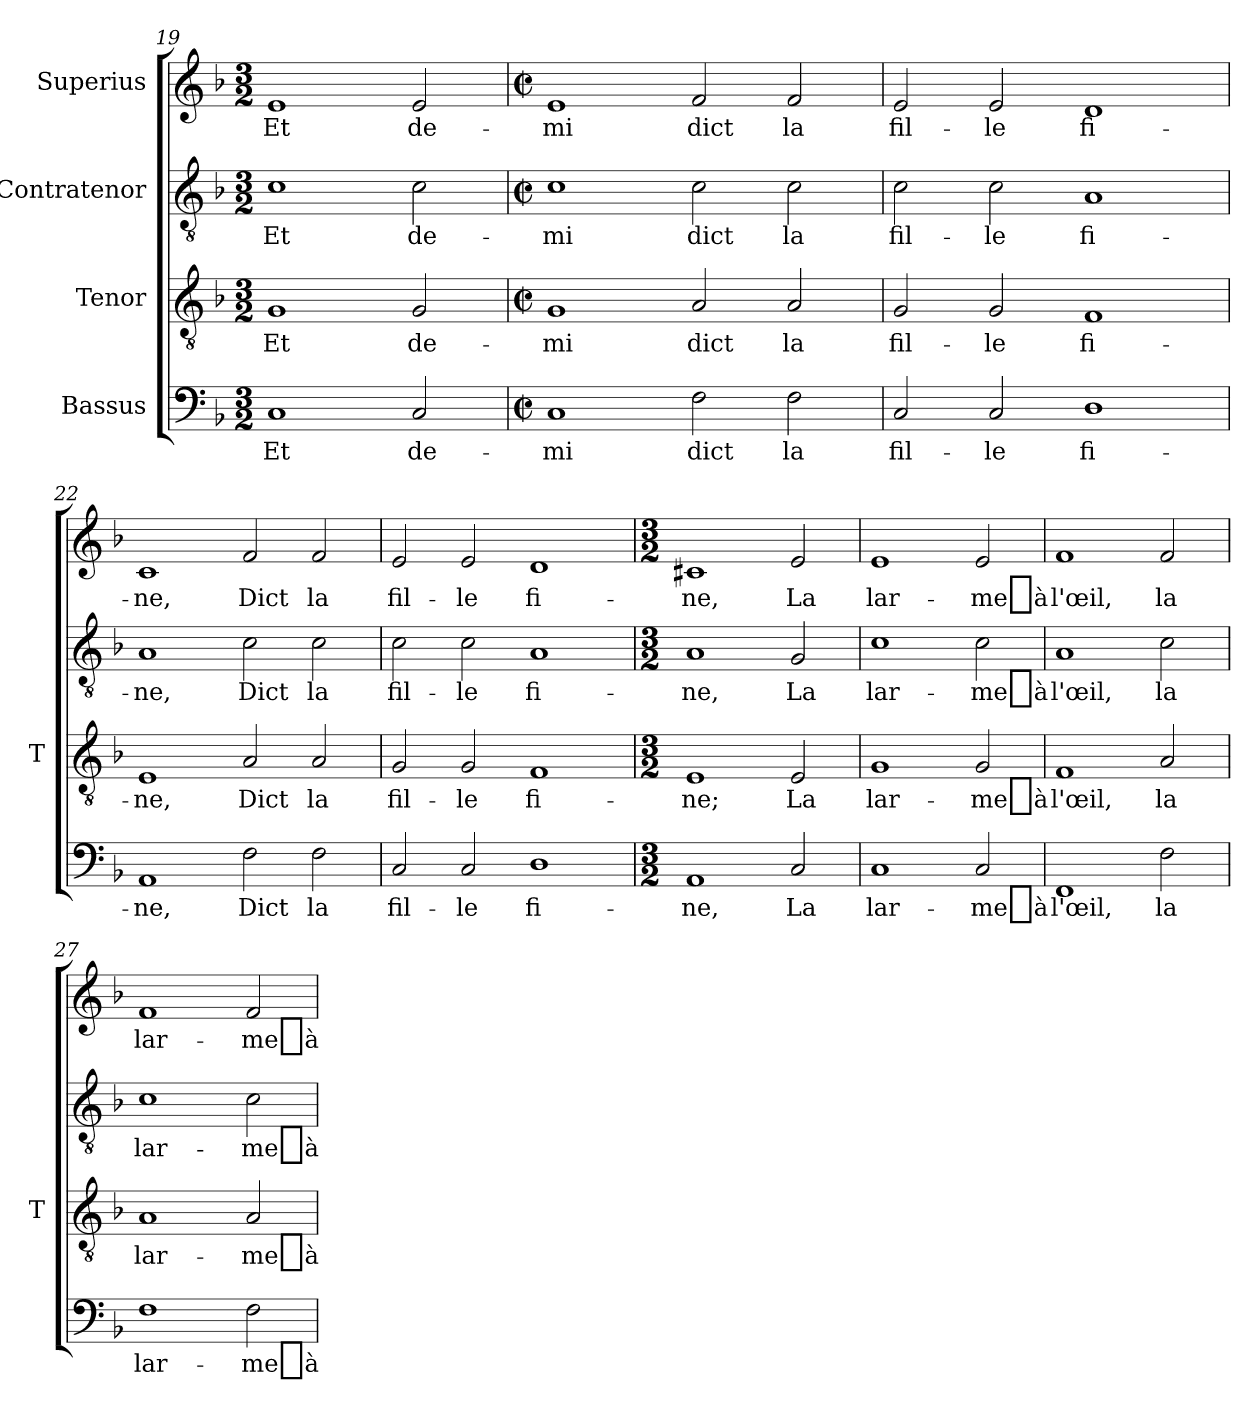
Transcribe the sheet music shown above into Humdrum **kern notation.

**kern	**text	**kern	**text	**kern	**text	**kern	**text
*part4	*part4	*part3	*part3	*part2	*part2	*part1	*part1
*staff4	*staff4	*staff3	*staff3	*staff2	*staff2	*staff1	*staff1
*I"Bassus	*	*I"Tenor	*	*I"Contratenor	*	*I"Superius	*
*	*	*I'T	*	*	*	*	*
!!LO:LB:g=z
*clefF4	*	*clefGv2	*	*clefGv2	*	*clefG2	*
*k[b-]	*	*k[b-]	*	*k[b-]	*	*k[b-]	*
*F:	*	*F:	*	*F:	*	*F:	*
*M3/2	*	*M3/2	*	*M3/2	*	*M3/2	*
=19	=19	=19	=19	=19	=19	=19	=19
1C	-Et	1G	-Et	1c	-Et	1e	-Et
2C	de-	2G	de-	2c	de-	2e	de-
=20	=20	=20	=20	=20	=20	=20	=20
*M2/2	*	*M2/2	*	*M2/2	*	*M2/2	*
*met(c|)	*	*met(c|)	*	*met(c|)	*	*met(c|)	*
1C	-mi	1G	-mi	1c	-mi	1e	-mi
2F	-dict	2A	-dict	2c	-dict	2f	-dict
2F	-la	2A	-la	2c	-la	2f	-la
=21	=21	=21	=21	=21	=21	=21	=21
2C	fil-	2G	fil-	2c	fil-	2e	fil-
2C	-le	2G	-le	2c	-le	2e	-le
1D	fi-	1F	fi-	1A	fi-	1d	fi-
=22	=22	=22	=22	=22	=22	=22	=22
1AA	-ne,	1E	-ne,	1A	-ne,	1c	-ne,
2F	-Dict	2A	-Dict	2c	-Dict	2f	-Dict
2F	-la	2A	-la	2c	-la	2f	-la
=23	=23	=23	=23	=23	=23	=23	=23
2C	fil-	2G	fil-	2c	fil-	2e	fil-
2C	-le	2G	-le	2c	-le	2e	-le
1D	fi-	1F	fi-	1A	fi-	1d	fi-
=24	=24	=24	=24	=24	=24	=24	=24
*M3/2	*	*M3/2	*	*M3/2	*	*M3/2	*
1AA	-ne,	1E	-ne;	1A	-ne,	1c#X	-ne,
2C	-La	2E	-La	2G	-La	2e	-La
!!LO:LB:g=z
=25	=25	=25	=25	=25	=25	=25	=25
1C	lar-	1G	lar-	1c	lar-	1e	lar-
2C	-me_à	2G	-me_à	2c	-me_à	2e	-me_à
=26	=26	=26	=26	=26	=26	=26	=26
1FF	-l'œil,	1F	-l'œil,	1A	-l'œil,	1f	-l'œil,
2F	-la	2A	-la	2c	-la	2f	-la
=27	=27	=27	=27	=27	=27	=27	=27
1F	lar-	1A	lar-	1c	lar-	1f	lar-
2F	-me_à	2A	-me_à	2c	-me_à	2f	-me_à
=	=	=	=	=	=	=	=
*-	*-	*-	*-	*-	*-	*-	*-
